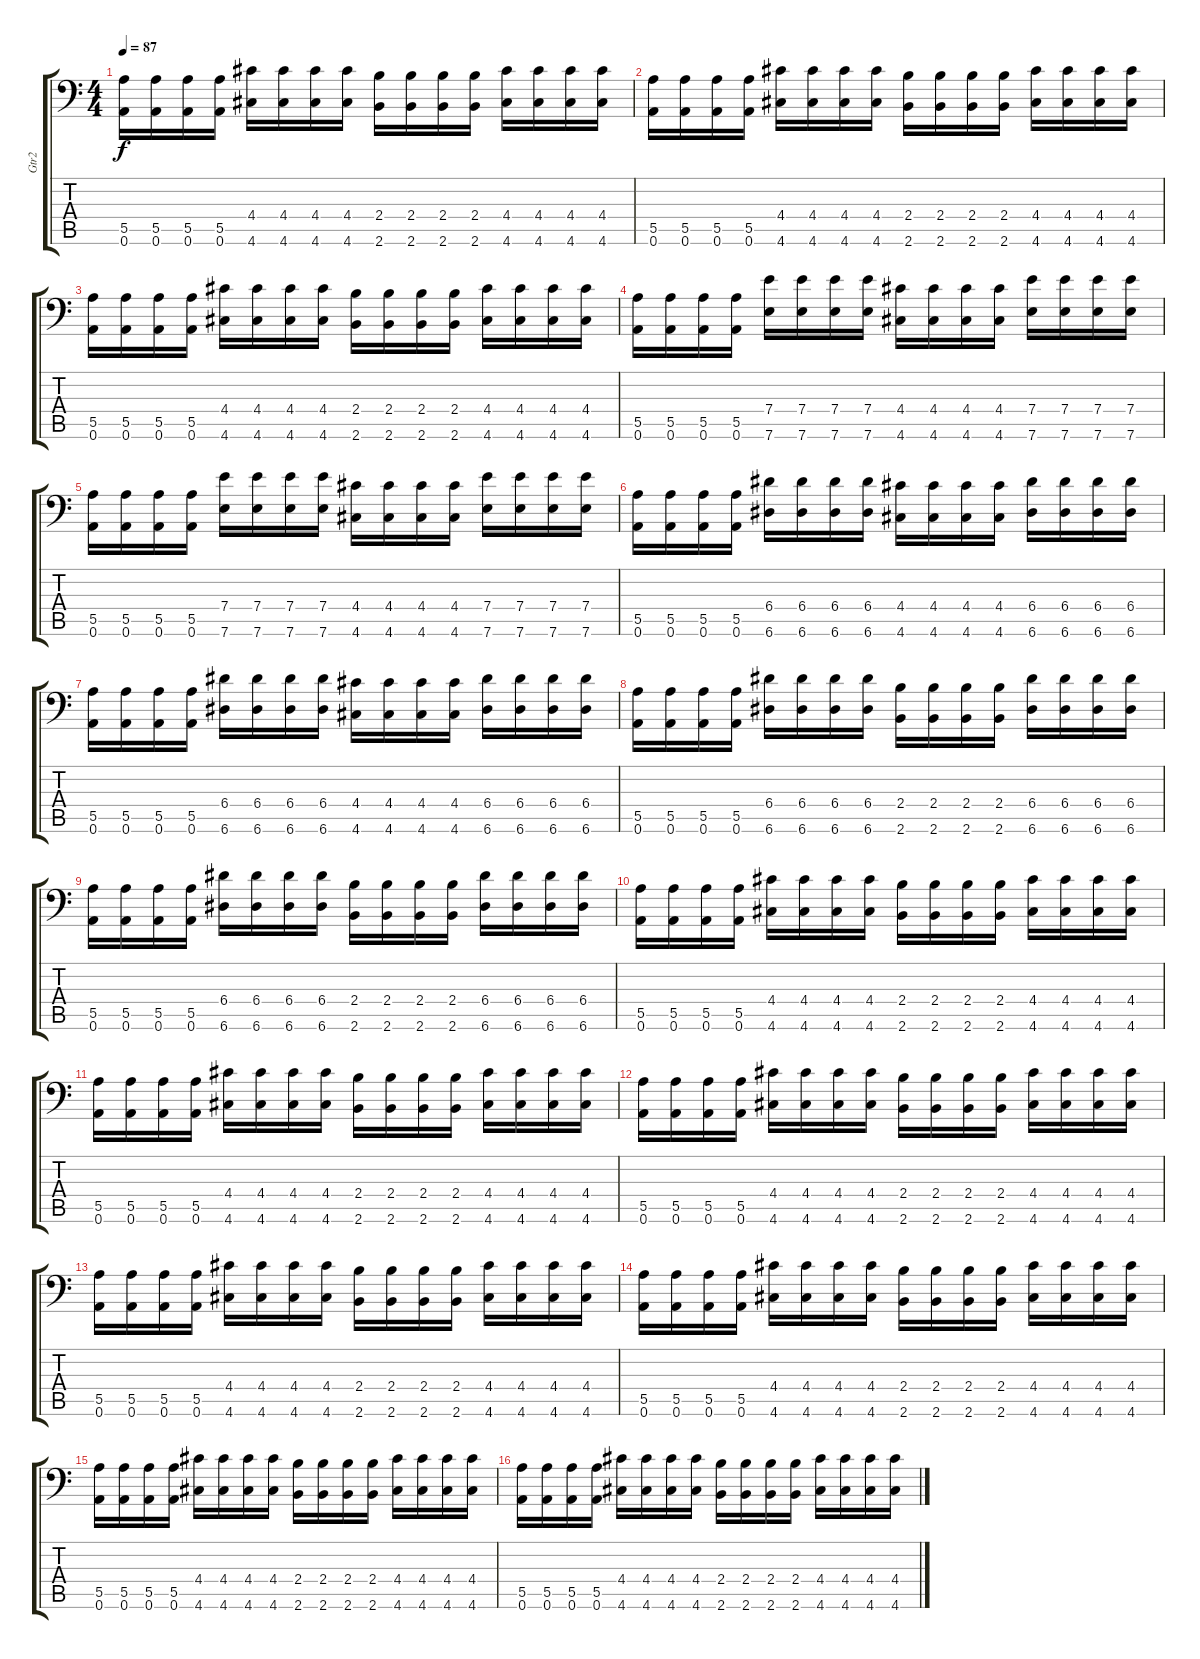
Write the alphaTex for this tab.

\track ("Gtr2" "Gtr2") {instrument distortionguitar}
\staff {score tabs}
\tuning (Db4 A3 E3 A2 E2 A1) {hide}
\ts (4 4)
\tempo 87
\clef f4
\ks c
(5.5 0.6).16{dy f} (5.5 0.6).16 (5.5 0.6).16 (5.5 0.6).16 (4.4 4.6).16 (4.4 4.6).16 (4.4 4.6).16 (4.4 4.6).16 (2.4 2.6).16 (2.4 2.6).16 (2.4 2.6).16 (2.4 2.6).16 (4.4 4.6).16 (4.4 4.6).16 (4.4 4.6).16 (4.4 4.6).16 |
(5.5 0.6).16 (5.5 0.6).16 (5.5 0.6).16 (5.5 0.6).16 (4.4 4.6).16 (4.4 4.6).16 (4.4 4.6).16 (4.4 4.6).16 (2.4 2.6).16 (2.4 2.6).16 (2.4 2.6).16 (2.4 2.6).16 (4.4 4.6).16 (4.4 4.6).16 (4.4 4.6).16 (4.4 4.6).16 |
(5.5 0.6).16 (5.5 0.6).16 (5.5 0.6).16 (5.5 0.6).16 (4.4 4.6).16 (4.4 4.6).16 (4.4 4.6).16 (4.4 4.6).16 (2.4 2.6).16 (2.4 2.6).16 (2.4 2.6).16 (2.4 2.6).16 (4.4 4.6).16 (4.4 4.6).16 (4.4 4.6).16 (4.4 4.6).16 |
(5.5 0.6).16 (5.5 0.6).16 (5.5 0.6).16 (5.5 0.6).16 (7.4 7.6).16 (7.4 7.6).16 (7.4 7.6).16 (7.4 7.6).16 (4.4 4.6).16 (4.4 4.6).16 (4.4 4.6).16 (4.4 4.6).16 (7.4 7.6).16 (7.4 7.6).16 (7.4 7.6).16 (7.4 7.6).16 |
(5.5 0.6).16 (5.5 0.6).16 (5.5 0.6).16 (5.5 0.6).16 (7.4 7.6).16 (7.4 7.6).16 (7.4 7.6).16 (7.4 7.6).16 (4.4 4.6).16 (4.4 4.6).16 (4.4 4.6).16 (4.4 4.6).16 (7.4 7.6).16 (7.4 7.6).16 (7.4 7.6).16 (7.4 7.6).16 |
(5.5 0.6).16 (5.5 0.6).16 (5.5 0.6).16 (5.5 0.6).16 (6.4 6.6).16 (6.4 6.6).16 (6.4 6.6).16 (6.4 6.6).16 (4.4 4.6).16 (4.4 4.6).16 (4.4 4.6).16 (4.4 4.6).16 (6.4 6.6).16 (6.4 6.6).16 (6.4 6.6).16 (6.4 6.6).16 |
(5.5 0.6).16 (5.5 0.6).16 (5.5 0.6).16 (5.5 0.6).16 (6.4 6.6).16 (6.4 6.6).16 (6.4 6.6).16 (6.4 6.6).16 (4.4 4.6).16 (4.4 4.6).16 (4.4 4.6).16 (4.4 4.6).16 (6.4 6.6).16 (6.4 6.6).16 (6.4 6.6).16 (6.4 6.6).16 |
(5.5 0.6).16 (5.5 0.6).16 (5.5 0.6).16 (5.5 0.6).16 (6.4 6.6).16 (6.4 6.6).16 (6.4 6.6).16 (6.4 6.6).16 (2.4 2.6).16 (2.4 2.6).16 (2.4 2.6).16 (2.4 2.6).16 (6.4 6.6).16 (6.4 6.6).16 (6.4 6.6).16 (6.4 6.6).16 |
(5.5 0.6).16 (5.5 0.6).16 (5.5 0.6).16 (5.5 0.6).16 (6.4 6.6).16 (6.4 6.6).16 (6.4 6.6).16 (6.4 6.6).16 (2.4 2.6).16 (2.4 2.6).16 (2.4 2.6).16 (2.4 2.6).16 (6.4 6.6).16 (6.4 6.6).16 (6.4 6.6).16 (6.4 6.6).16 |
(5.5 0.6).16 (5.5 0.6).16 (5.5 0.6).16 (5.5 0.6).16 (4.4 4.6).16 (4.4 4.6).16 (4.4 4.6).16 (4.4 4.6).16 (2.4 2.6).16 (2.4 2.6).16 (2.4 2.6).16 (2.4 2.6).16 (4.4 4.6).16 (4.4 4.6).16 (4.4 4.6).16 (4.4 4.6).16 |
(5.5 0.6).16 (5.5 0.6).16 (5.5 0.6).16 (5.5 0.6).16 (4.4 4.6).16 (4.4 4.6).16 (4.4 4.6).16 (4.4 4.6).16 (2.4 2.6).16 (2.4 2.6).16 (2.4 2.6).16 (2.4 2.6).16 (4.4 4.6).16 (4.4 4.6).16 (4.4 4.6).16 (4.4 4.6).16 |
(5.5 0.6).16 (5.5 0.6).16 (5.5 0.6).16 (5.5 0.6).16 (4.4 4.6).16 (4.4 4.6).16 (4.4 4.6).16 (4.4 4.6).16 (2.4 2.6).16 (2.4 2.6).16 (2.4 2.6).16 (2.4 2.6).16 (4.4 4.6).16 (4.4 4.6).16 (4.4 4.6).16 (4.4 4.6).16 |
(5.5 0.6).16 (5.5 0.6).16 (5.5 0.6).16 (5.5 0.6).16 (4.4 4.6).16 (4.4 4.6).16 (4.4 4.6).16 (4.4 4.6).16 (2.4 2.6).16 (2.4 2.6).16 (2.4 2.6).16 (2.4 2.6).16 (4.4 4.6).16 (4.4 4.6).16 (4.4 4.6).16 (4.4 4.6).16 |
(5.5 0.6).16 (5.5 0.6).16 (5.5 0.6).16 (5.5 0.6).16 (4.4 4.6).16 (4.4 4.6).16 (4.4 4.6).16 (4.4 4.6).16 (2.4 2.6).16 (2.4 2.6).16 (2.4 2.6).16 (2.4 2.6).16 (4.4 4.6).16 (4.4 4.6).16 (4.4 4.6).16 (4.4 4.6).16 |
(5.5 0.6).16 (5.5 0.6).16 (5.5 0.6).16 (5.5 0.6).16 (4.4 4.6).16 (4.4 4.6).16 (4.4 4.6).16 (4.4 4.6).16 (2.4 2.6).16 (2.4 2.6).16 (2.4 2.6).16 (2.4 2.6).16 (4.4 4.6).16 (4.4 4.6).16 (4.4 4.6).16 (4.4 4.6).16 |
(5.5 0.6).16 (5.5 0.6).16 (5.5 0.6).16 (5.5 0.6).16 (4.4 4.6).16 (4.4 4.6).16 (4.4 4.6).16 (4.4 4.6).16 (2.4 2.6).16 (2.4 2.6).16 (2.4 2.6).16 (2.4 2.6).16 (4.4 4.6).16 (4.4 4.6).16 (4.4 4.6).16 (4.4 4.6).16
